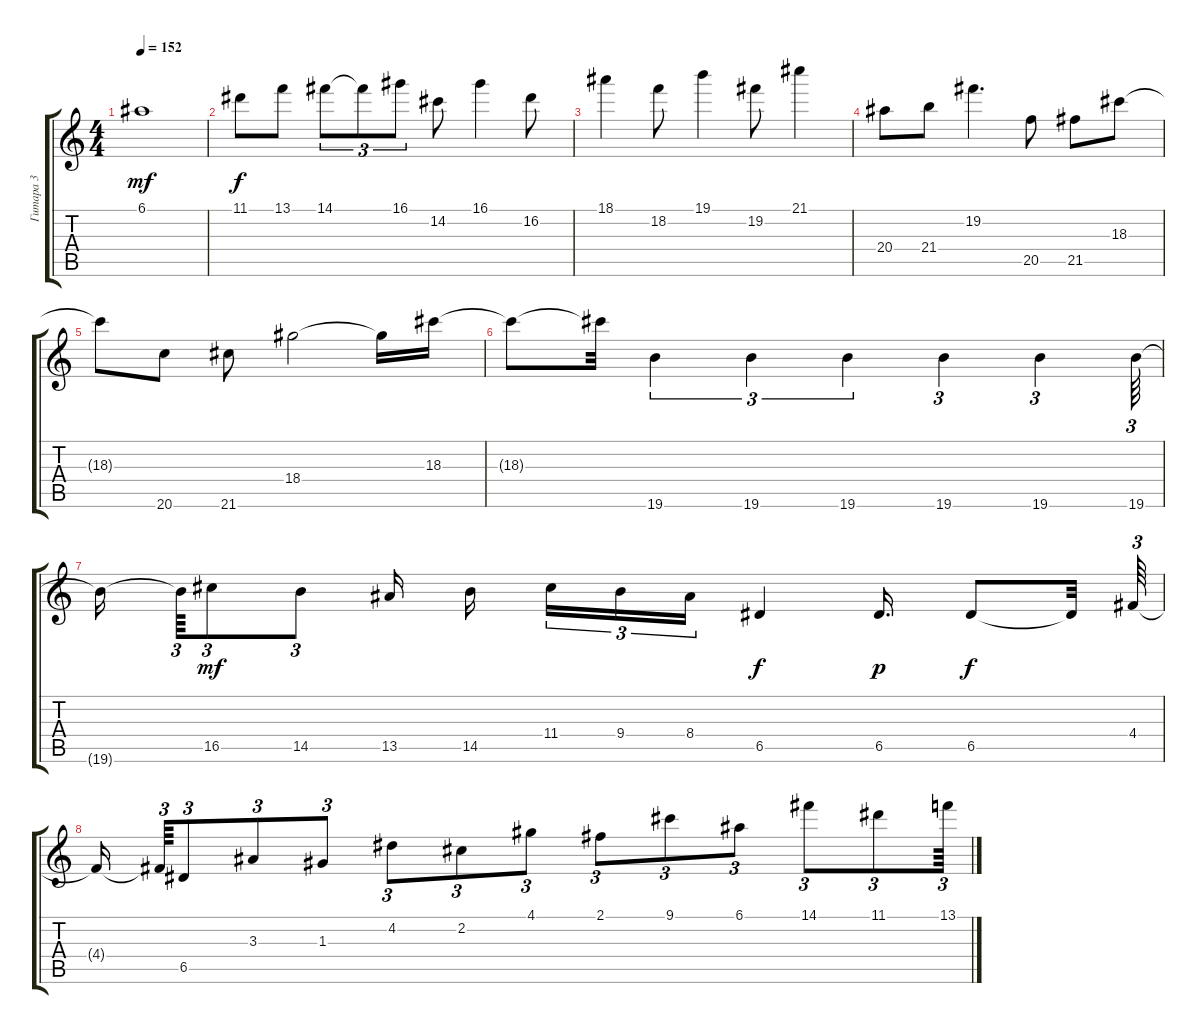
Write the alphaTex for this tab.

\track ("Гитара 3" "Гитара 3") {instrument distortionguitar}
\staff {score tabs}
\tuning (E4 B3 G3 D3 A2 E2) {hide}
\ts (4 4)
\tempo 152
\clef g2
\ks c
6.1.1{dy mf} |
11.1.8{dy f} 13.1.8 14.1.8{tu (3 2)} 14.1{t}.8{tu (3 2)} 16.1.8{tu (3 2)} 14.2.8 16.1.4 16.2.8 |
18.1.4 18.2.8 19.1.4 19.2.8 21.1.4 |
20.4.8 21.4.8 19.2.4{d} 20.5.8 21.5.8 18.3.8 |
18.3{t}.8 20.6.8 21.6.8 18.4.2 18.4{t}.16 18.3.16 |
18.3{t}.8 18.3{t}.32 19.6.4{tu (3 2)} 19.6.4{tu (3 2)} 19.6.4{tu (3 2)} 19.6.4{tu (3 2)} 19.6.4{tu (3 2)} 19.6.64{tu (3 2)} |
19.6{t}.16 19.6{t}.64{tu (3 2)} 16.5.8{tu (3 2) dy mf} 14.5.8{tu (3 2)} 13.5.16 14.5.16 11.4.16{tu (3 2)} 9.4.16{tu (3 2)} 8.4.16{tu (3 2)} 6.5.4{dy f} 6.5.16{d dy p} 6.5.8{dy f} 6.5{t}.32 4.4.64{tu (3 2)} |
4.4{t}.16 4.4{t}.64{tu (3 2)} 6.5.8{tu (3 2)} 3.3.8{tu (3 2)} 1.3.8{tu (3 2)} 4.2.8{tu (3 2)} 2.2.8{tu (3 2)} 4.1.8{tu (3 2)} 2.1.8{tu (3 2)} 9.1.8{tu (3 2)} 6.1.8{tu (3 2)} 14.1.8{tu (3 2)} 11.1.8{tu (3 2)} 13.1.64{tu (3 2)}
